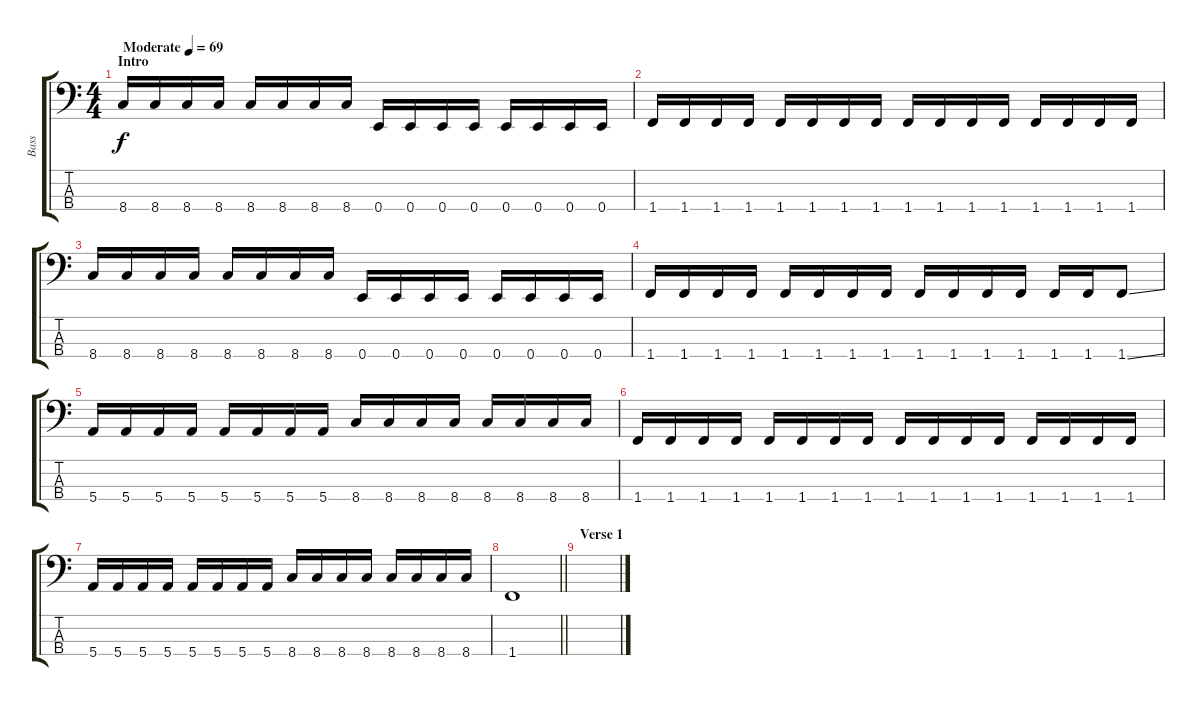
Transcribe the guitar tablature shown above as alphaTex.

\track ("Bass" "Bass") {instrument electricbassfinger}
\staff {score tabs}
\tuning (G2 D2 A1 E1) {hide}
\ts (4 4)
\section ("" "Intro")
\tempo (69 "Moderate")
\clef f4
\ks c
8.4.16{dy f instrument electricbassfinger} 8.4.16 8.4.16 8.4.16 8.4.16 8.4.16 8.4.16 8.4.16 0.4.16 0.4.16 0.4.16 0.4.16 0.4.16 0.4.16 0.4.16 0.4.16 |
1.4.16 1.4.16 1.4.16 1.4.16 1.4.16 1.4.16 1.4.16 1.4.16 1.4.16 1.4.16 1.4.16 1.4.16 1.4.16 1.4.16 1.4.16 1.4.16 |
8.4.16 8.4.16 8.4.16 8.4.16 8.4.16 8.4.16 8.4.16 8.4.16 0.4.16 0.4.16 0.4.16 0.4.16 0.4.16 0.4.16 0.4.16 0.4.16 |
1.4.16 1.4.16 1.4.16 1.4.16 1.4.16 1.4.16 1.4.16 1.4.16 1.4.16 1.4.16 1.4.16 1.4.16 1.4.16 1.4.16 1.4{ss}.8 |
5.4.16 5.4.16 5.4.16 5.4.16 5.4.16 5.4.16 5.4.16 5.4.16 8.4.16 8.4.16 8.4.16 8.4.16 8.4.16 8.4.16 8.4.16 8.4.16 |
1.4.16 1.4.16 1.4.16 1.4.16 1.4.16 1.4.16 1.4.16 1.4.16 1.4.16 1.4.16 1.4.16 1.4.16 1.4.16 1.4.16 1.4.16 1.4.16 |
5.4.16 5.4.16 5.4.16 5.4.16 5.4.16 5.4.16 5.4.16 5.4.16 8.4.16 8.4.16 8.4.16 8.4.16 8.4.16 8.4.16 8.4.16 8.4.16 |
\barLineRight lightlight
1.4.1 |
\section ("" "Verse 1")
